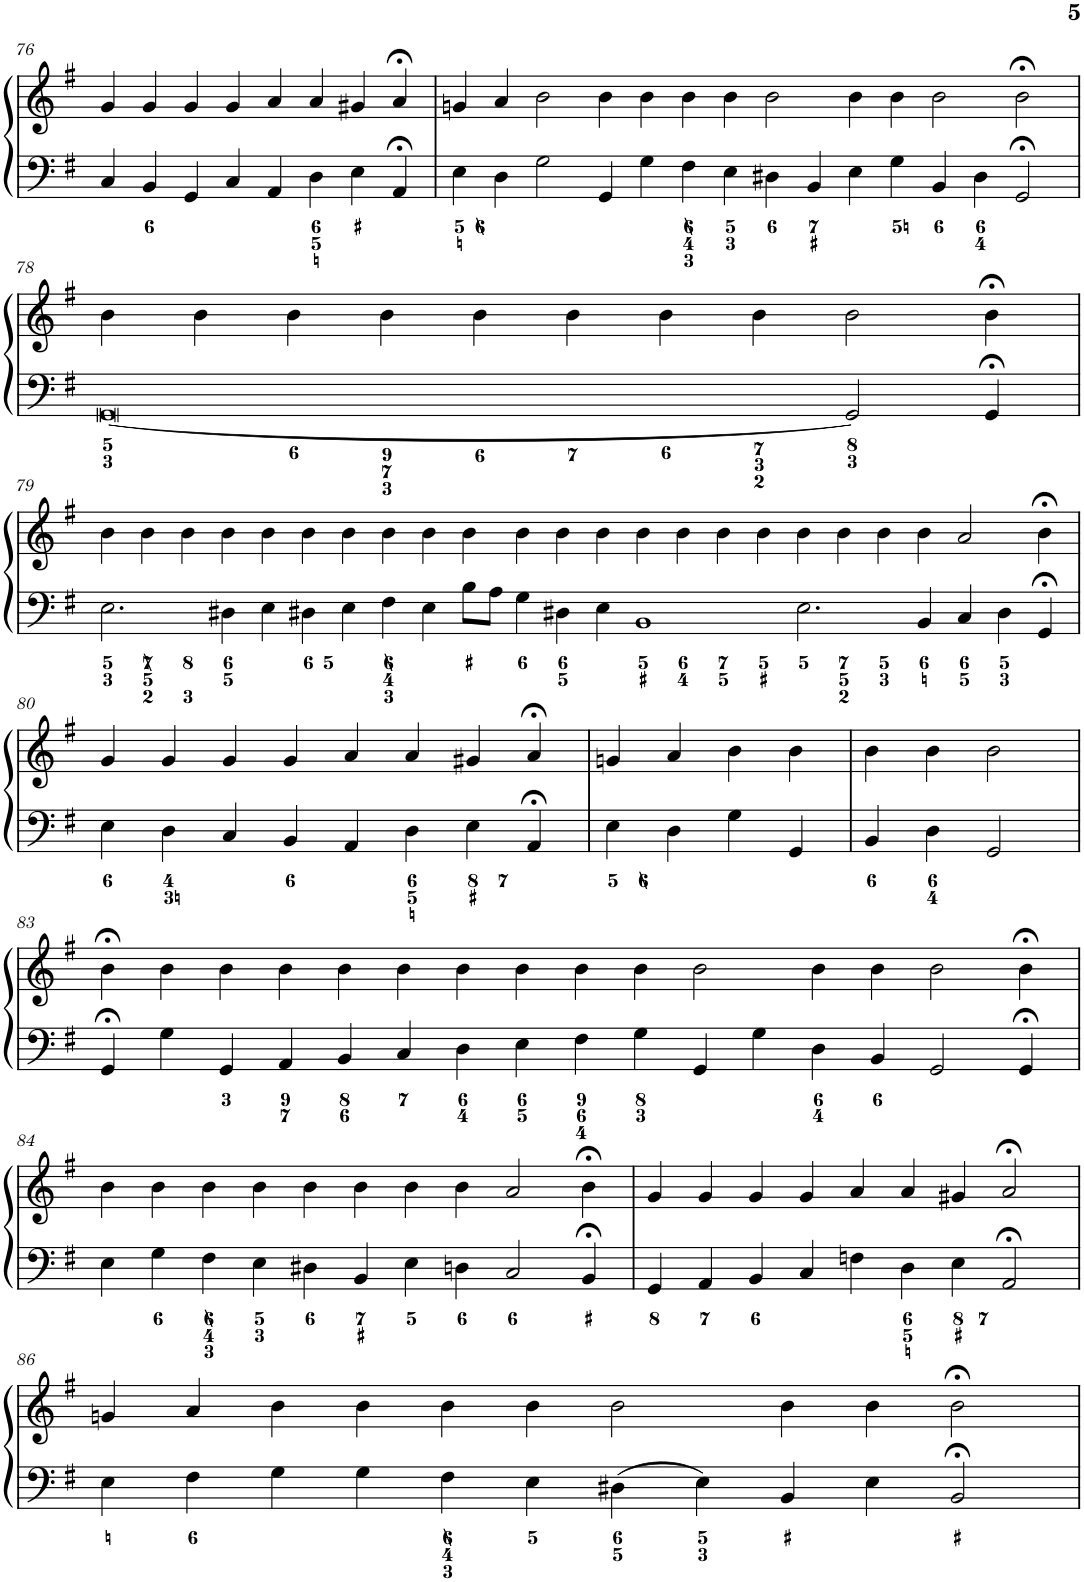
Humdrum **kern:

**kern	**kern
*part1	*part1
*staff2	*staff1
*I"Piano	*
*I'Pno.	*
!!LO:PB:g=z
*clefF4	*clefG2
*k[f#]	*k[f#]
*M4/4	*M4/4
*met(c)	*met(c)
=76	=76
4C/	4g/
4BB/	4g/
4GG/	4g/
4C/	4g/
4AA/	4a/
4D\	4a/
4E\	4g#X/
4AA;</	4a;</
=77	=77
4E\	4gn/
4D\	4a/
2G\	2b\
4GG/	4b\
4G\	4b\
4F#\	4b\
4E\	4b\
4D#X\	2b\
4BB/	.
4E\	4b\
4G\	4b\
4BB/	2b\
4D#\	.
2GG;</	2b;<\
!!LO:LB:g=z
=78	=78
[1GG	4b\
.	4b\
.	4b\
.	4b\
1ryy	4b\
.	4b\
.	4b\
.	4b\
2GG/]	2b\
4GG;</	4b;<\
!!LO:LB:g=z
=79	=79
2.E\	4b\
.	4b\
.	4b\
1GG_	4b\
.	4b\
.	4b\
.	4b\
4D#X\	4b\
4E\	4b\
4D#X\	4b\
4E\	4b\
4F#\	4b\
4E\	4b\
8B\L	4b\
8A\J	.
4G\	4b\
4D#X\	4b\
4E\	4b\
1BB	4b\
.	4b\
.	4b\
.	4b\
2.E\	2a/
.	4b;<\
4BB/	1ryy
4C/	.
4D#\	.
4GG;</	.
!!LO:LB:g=z
=80	=80
4E\	4g/
4D\	4g/
4C/	4g/
4BB/	4g/
4AA/	4a/
4D\	4a/
4E\	4g#X/
4AA;</	4a;</
=81	=81
4E\	4gn/
4D\	4a/
4G\	4b\
4GG/	4b\
=82	=82
4BB/	4b\
4D\	4b\
2GG/	2b\
!!LO:LB:g=z
=83	=83
4GG;</	4b;<\
4G\	4b\
4GG/	4b\
4AA/	4b\
4BB/	4b\
4C/	4b\
4D\	4b\
4E\	4b\
4F#\	4b\
4G\	4b\
4GG/	2b\
4G\	.
4D\	4b\
4BB/	4b\
2GG/	2b\
4GG;</	4b;<\
!!LO:LB:g=z
=84	=84
4E\	4b\
4G\	4b\
4F#\	4b\
4E\	4b\
4D#X\	4b\
4BB/	4b\
4E\	4b\
4Dn\	4b\
2C/	2a/
4BB;</	4b;<\
=85	=85
4GG/	4g/
4AA/	4g/
4BB/	4g/
4C/	4g/
4Fn\	4a/
4D\	4a/
4E\	4g#X/
2AA;</	2a;</
!!LO:LB:g=z
=86	=86
4E\	4gn/
4F#\	4a/
4G\	4b\
4G\	4b\
4F#\	4b\
4E\	4b\
4D#X\	2b\
4E\	.
4BB/	4b\
4E\	4b\
2BB;</	2b;<\
=	=
*-	*-
